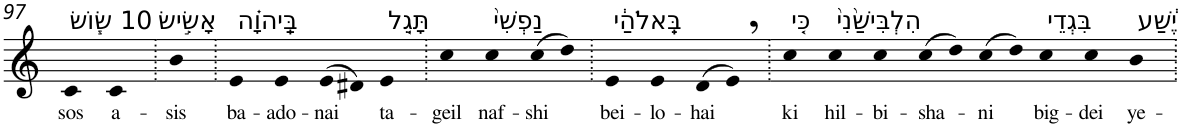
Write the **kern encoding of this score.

**kern	**text
*part1	*part1
*staff1	*staff1
*I"Piano	*
*I'Pno	*
!!LO:PB:g=z
*clefG2	*
*k[]	*
=97	=97
!LO:TX:a:t=10 שׂ֧וֹשׂ	!
!	!LO:LY:b
4c	sos
!LO:TX:a:t=אָשִׂ֣ישׂ	!
!	!LO:LY:b
4c	a-
=98.	=98.
!	!LO:LY:b
4b	-sis
=99.	=99.
!LO:TX:a:t=בַּֽיהוָ֗ה	!
!	!LO:LY:b
4e	ba-
!	!LO:LY:b
4e	-ado-
!	!LO:LY:b
(>8e	-nai
8d#X)	.
!LO:TX:a:t=תָּגֵ֤ל	!
!	!LO:LY:b
4e	ta-
=100.	=100.
!	!LO:LY:b
4cc	-geil
!LO:TX:a:t=נַפְשִׁי֙	!
!	!LO:LY:b
4cc	naf-
!	!LO:LY:b
(8cc	-shi
8dd)	.
=101.	=101.
!LO:TX:a:t=בֵּֽאלֹהַ֔י	!
!	!LO:LY:b
4e	bei-
!	!LO:LY:b
4e	-lo-
!	!LO:LY:b
(>8d	-hai
8e,)	.
=102.	=102.
!LO:TX:a:t=כִּ֤י	!
!	!LO:LY:b
4cc	ki
!LO:TX:a:t=הִלְבִּישַׁ֙נִי֙	!
!	!LO:LY:b
4cc	hil-
!	!LO:LY:b
4cc	-bi-
!	!LO:LY:b
(8cc	-sha-
8dd)	.
!	!LO:LY:b
(8cc	-ni
8dd)	.
!LO:TX:a:t=בִּגְדֵי	!
!	!LO:LY:b
4cc	big-
!	!LO:LY:b
4cc	-dei
!LO:TX:a:t=יֶ֔שַׁע	!
!	!LO:LY:b
4b	ye-
=.	=.
*-	*-
